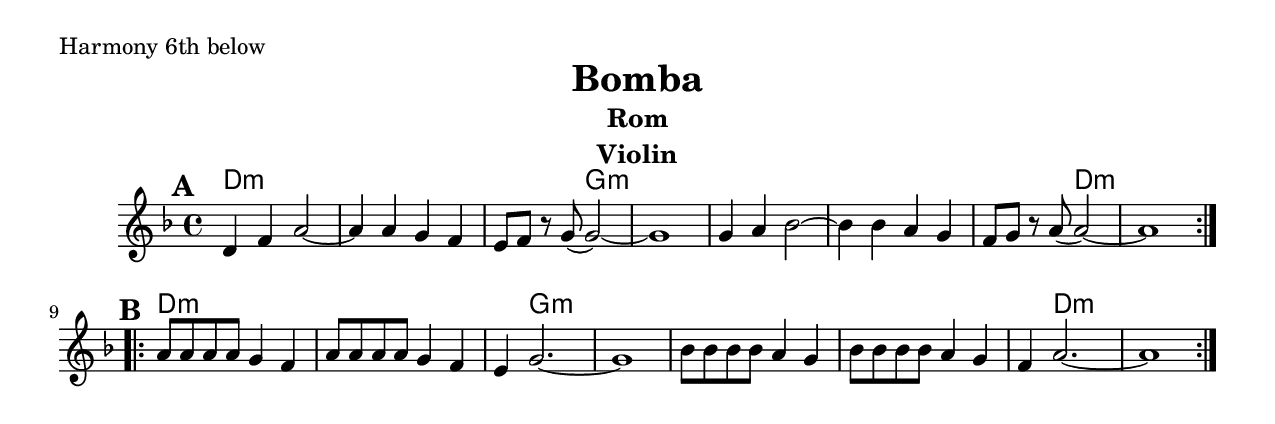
\version "2.18.0"
\include "english.ly"
\paper{
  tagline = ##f
  print-all-headers = ##t
  #(set-paper-size "letter")
}
date = #(strftime "%d-%m-%Y" (localtime (current-time)))

%\markup{ \italic{ " Updated " \date  }  }

\markup{ Harmony 6th below  }

%#################################### Melody ########################
melody = \relative c' {
  \clef treble
  \key d \minor
  \time 4/4
  \set Score.markFormatter = #format-mark-box-alphabet

  %\partial 16*3 a16 d f   %lead in notes

  \repeat volta 2{
  \mark \default
    d4 f a2~|
    a4 a4 g f
    e8 f r8 g8 (g2)~
    g1

    g4 a bf2~
    bf4 bf a g
    f8 g r8 a8 (a2)~
    a1
  }
  %\alternative { { }{ } }

  \repeat volta 2{
  \mark \default
    a8 a a a g4 f|
    a8 a a a g4 f
    e4 g2.~
    g1

    bf8 bf bf bf a4 g
    bf8 bf bf bf a4 g
    f4 a2.~
    a1
  }
  % \alternative { { }{ } }

}
%################################# Lyrics #####################
%\addlyrics{  }
%################################# Chords #######################
harmonies = \chordmode {
  d1:m
  s1
  s2
  g2:m
  s1*3
  s2
  d2:m
  s1
  %b
  d1:m
  s1
  s4
  g2:m
  s1*3
  s2
  d2:m



}

\score {
  <<
    \new ChordNames {
      \set chordChanges = ##f
      \harmonies
    }
    \new Staff
    \melody
  >>
  \header{
    title= "Bomba"
    subtitle="Rom"
    composer= ""
    instrument = "Violin"
    arranger= ""
  }
  \layout{indent = 1.0\cm}
  \midi {
    \tempo 4 = 120

    % \midi { }
  }
}
%{
% more verses:
\markup{}
\markup {
  \fill-line {
    \hspace #0.1 % distance from left margin
    \column {
      \line { "1."
        \column {
          ""
        }
      }
      \hspace #0.2 % vertical distance between verses
      \line { "2."
        \column {
         ""
        }
      }
    }
    \hspace #0.1  % horiz. distance between columns
    \column {
      \line { "3."
        \column {
          ""
        }
      }
      \hspace #0.2 % distance between verses
      \line { "4."
        \column {
         ""
        }
      }
    }
    \hspace #0.1 % distance to right margin
  }
}

%}
